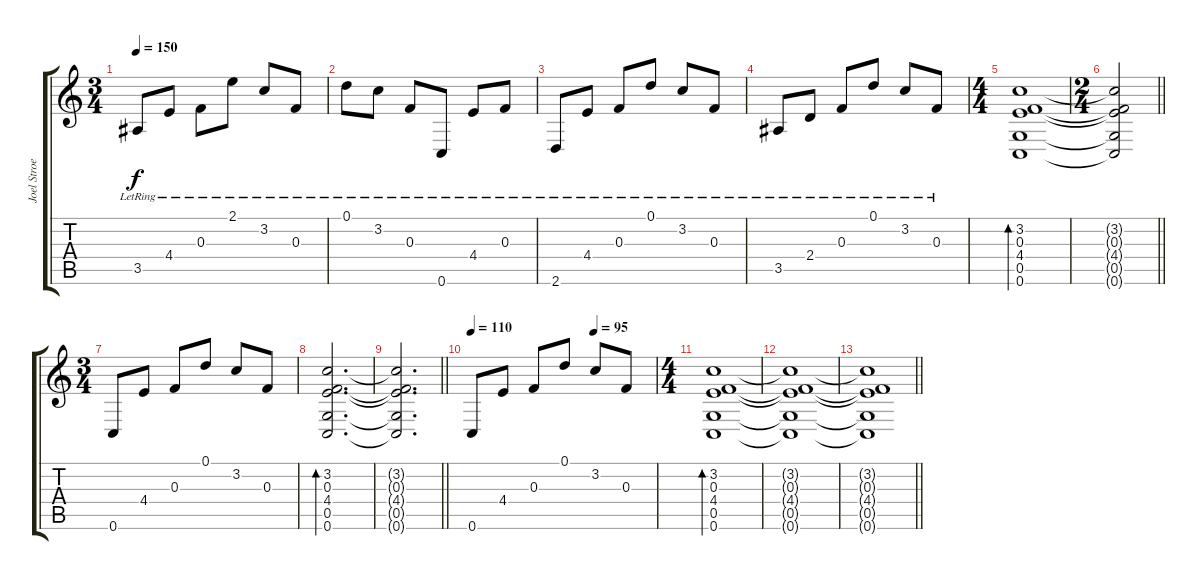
\track ("Joel Stroetzel" "Joel Stroe") {instrument distortionguitar}
\staff {score tabs}
\tuning (D4 A3 F3 C3 G2 C2) {hide}
\ts (3 4)
\tempo 150
\clef g2
\ks c
3.5{lr}.8{dy f} 4.4{lr}.8 0.3{lr}.8 2.1{lr}.8 3.2{lr}.8 0.3{lr}.8 |
0.1{lr}.8 3.2{lr}.8 0.3{lr}.8 0.6{lr}.8 4.4{lr}.8 0.3{lr}.8 |
2.6{lr}.8 4.4{lr}.8 0.3{lr}.8 0.1{lr}.8 3.2{lr}.8 0.3{lr}.8 |
3.5{lr}.8 2.4{lr}.8 0.3{lr}.8 0.1{lr}.8 3.2{lr}.8 0.3{lr}.8 |
\ts (4 4)
(3.2 0.3 4.4 0.5 0.6).1{bd 60} |
\ts (2 4)
\barLineRight lightlight
(3.2{t} 0.3{t} 4.4{t} 0.5{t} 0.6{t}).2 |
\ts (3 4)
0.6.8 4.4.8 0.3.8 0.1.8 3.2.8 0.3.8 |
(3.2 0.3 4.4 0.5 0.6).2{d bd 60} |
\barLineRight lightlight
(3.2{t} 0.3{t} 4.4{t} 0.5{t} 0.6{t}).2{d} |
\tempo 110
\tempo (95 0.6666666666666666)
0.6.8 4.4.8 0.3.8 0.1.8 3.2.8 0.3.8 |
\ts (4 4)
(3.2 0.3 4.4 0.5 0.6).1{bd 60 volume 0} |
(3.2{t} 0.3{t} 4.4{t} 0.5{t} 0.6{t}).1 |
\barLineRight lightlight
(3.2{t} 0.3{t} 4.4{t} 0.5{t} 0.6{t}).1
